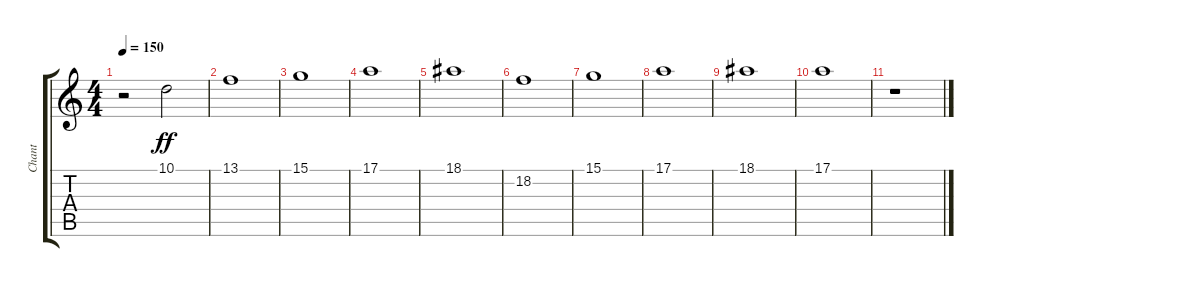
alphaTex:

\track ("Chant" "Chant") {instrument sitar}
\staff {score tabs}
\tuning (E4 B3 G3 D3 A2 E2) {hide}
\ts (4 4)
\tempo 150
\clef g2
\ks c
r.2{dy ff} 10.1.2 |
13.1.1 |
15.1.1 |
17.1.1 |
18.1.1 |
18.2.1 |
15.1.1 |
17.1.1 |
18.1.1 |
17.1.1 |
r.1
